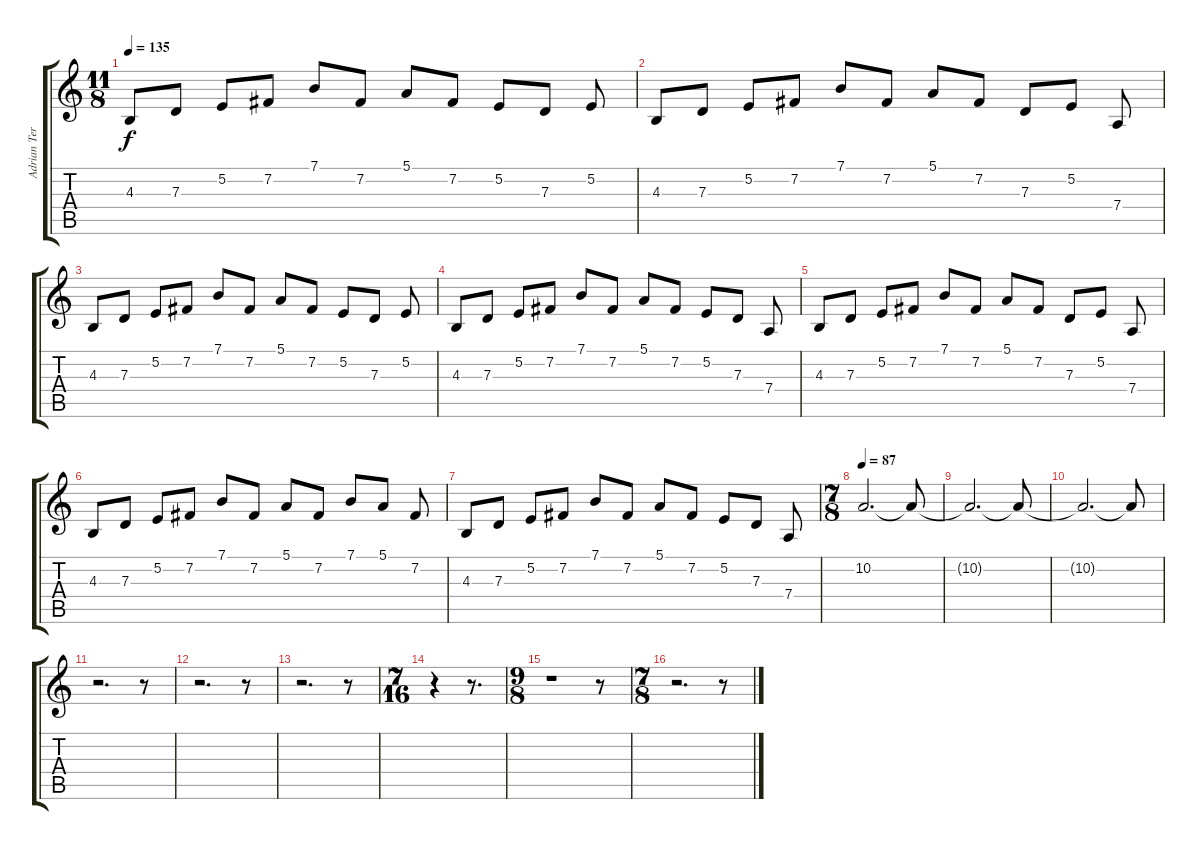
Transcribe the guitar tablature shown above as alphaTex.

\track ("Adrian Terrazas Gonzales" "Adrian Ter") {instrument tenorsax}
\staff {score tabs}
\tuning (E4 B3 G3 D3 A2 E2) {hide}
\ts (11 8)
\tempo 135
\clef g2
\ks c
4.3.8{dy f} 7.3.8 5.2.8 7.2.8 7.1.8 7.2.8 5.1.8 7.2.8 5.2.8 7.3.8 5.2.8 |
4.3.8 7.3.8 5.2.8 7.2.8 7.1.8 7.2.8 5.1.8 7.2.8 7.3.8 5.2.8 7.4.8 |
4.3.8 7.3.8 5.2.8 7.2.8 7.1.8 7.2.8 5.1.8 7.2.8 5.2.8 7.3.8 5.2.8 |
4.3.8 7.3.8 5.2.8 7.2.8 7.1.8 7.2.8 5.1.8 7.2.8 5.2.8 7.3.8 7.4.8 |
4.3.8 7.3.8 5.2.8 7.2.8 7.1.8 7.2.8 5.1.8 7.2.8 7.3.8 5.2.8 7.4.8 |
4.3.8 7.3.8 5.2.8 7.2.8 7.1.8 7.2.8 5.1.8 7.2.8 7.1.8 5.1.8 7.2.8 |
4.3.8 7.3.8 5.2.8 7.2.8 7.1.8 7.2.8 5.1.8 7.2.8 5.2.8 7.3.8 7.4.8 |
\ts (7 8)
\tempo 87
10.2.2{d} 10.2{t}.8 |
10.2{t}.2{d volume 0} 10.2{t}.8 |
10.2{t}.2{d} 10.2{t}.8 |
r.2{d} r.8 |
r.2{d} r.8 |
r.2{d} r.8 |
\ts (7 16)
r.4 r.8{d} |
\ts (9 8)
r.1 r.8 |
\ts (7 8)
r.2{d} r.8
